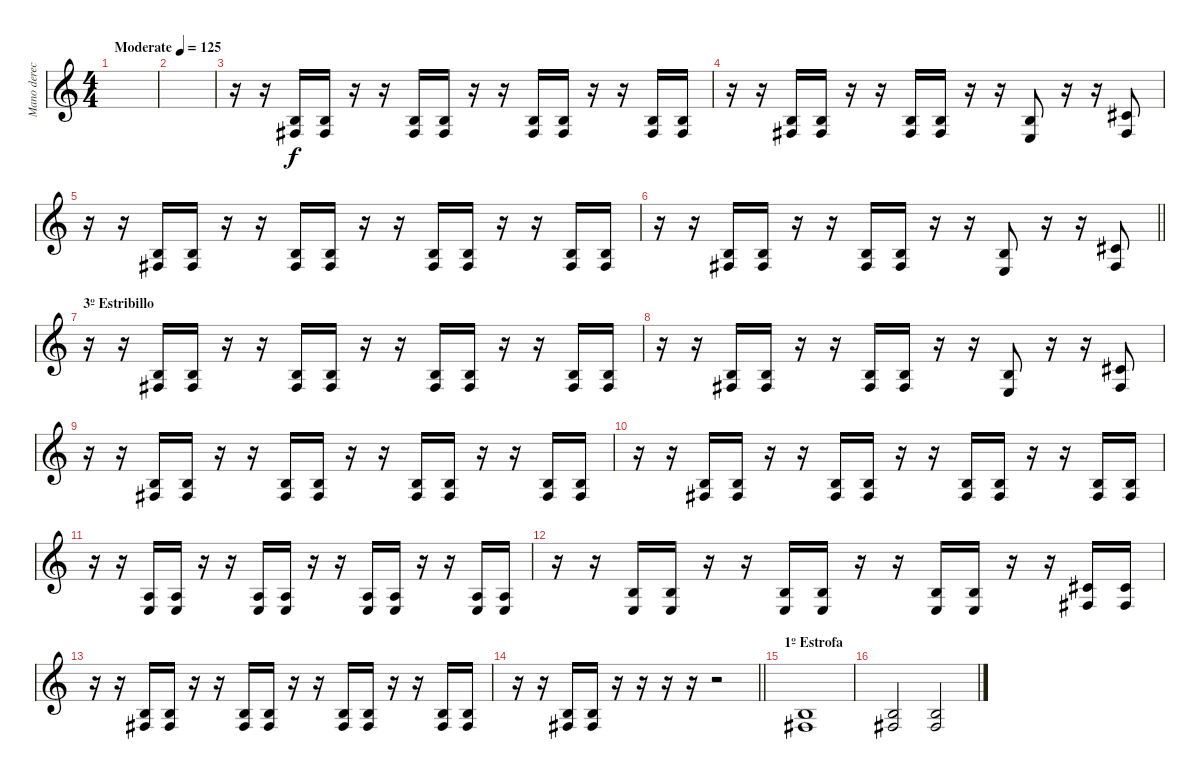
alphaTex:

\track ("Mano derecha" "Mano derec") {instrument brightacousticpiano}
\staff {score}
\tuning (E4 B3 G3 D3 A2 E2 B1) {hide}
\ts (4 4)
\tempo (125 "Moderate")
\clef g2
\ks c
|
|
r.16 r.16 (0.2 4.4).16 (0.2 4.4).16 r.16 r.16 (0.2 4.4).16 (0.2 4.4).16 r.16 r.16 (0.2 4.4).16 (0.2 4.4).16 r.16 r.16 (0.2 4.4).16 (0.2 4.4).16 |
r.16 r.16 (0.2 4.4).16 (0.2 4.4).16 r.16 r.16 (0.2 4.4).16 (0.2 4.4).16 r.16 r.16 (0.2 2.4).8 r.16 r.16 (2.2 4.4).8 |
r.16 r.16 (0.2 4.4).16 (0.2 4.4).16 r.16 r.16 (0.2 4.4).16 (0.2 4.4).16 r.16 r.16 (0.2 4.4).16 (0.2 4.4).16 r.16 r.16 (0.2 4.4).16 (0.2 4.4).16 |
\barLineRight lightlight
r.16 r.16 (0.2 4.4).16 (0.2 4.4).16 r.16 r.16 (0.2 4.4).16 (0.2 4.4).16 r.16 r.16 (0.2 2.4).8 r.16 r.16 (2.2 4.4).8 |
\section ("" "3º Estribillo")
r.16 r.16 (0.2 4.4).16 (0.2 4.4).16 r.16 r.16 (0.2 4.4).16 (0.2 4.4).16 r.16 r.16 (0.2 4.4).16 (0.2 4.4).16 r.16 r.16 (0.2 4.4).16 (0.2 4.4).16 |
r.16 r.16 (0.2 4.4).16 (0.2 4.4).16 r.16 r.16 (0.2 4.4).16 (0.2 4.4).16 r.16 r.16 (0.2 2.4).8 r.16 r.16 (2.2 4.4).8 |
r.16 r.16 (0.2 4.4).16 (0.2 4.4).16 r.16 r.16 (0.2 4.4).16 (0.2 4.4).16 r.16 r.16 (0.2 4.4).16 (0.2 4.4).16 r.16 r.16 (0.2 4.4).16 (0.2 4.4).16 |
r.16 r.16 (0.2 4.4).16 (0.2 4.4).16 r.16 r.16 (0.2 4.4).16 (0.2 4.4).16 r.16 r.16 (0.2 4.4).16 (0.2 4.4).16 r.16 r.16 (0.2 4.4).16 (0.2 4.4).16 |
r.16 r.16 (2.3 2.4).16 (2.3 2.4).16 r.16 r.16 (2.3 2.4).16 (2.3 2.4).16 r.16 r.16 (2.3 2.4).16 (2.3 2.4).16 r.16 r.16 (2.3 2.4).16 (2.3 2.4).16 |
r.16 r.16 (0.2 2.4).16 (0.2 2.4).16 r.16 r.16 (0.2 2.4).16 (0.2 2.4).16 r.16 r.16 (0.2 2.4).16 (0.2 2.4).16 r.16 r.16 (2.2 4.4).16 (2.2 4.4).16 |
r.16 r.16 (0.2 4.4).16 (0.2 4.4).16 r.16 r.16 (0.2 4.4).16 (0.2 4.4).16 r.16 r.16 (0.2 4.4).16 (0.2 4.4).16 r.16 r.16 (0.2 4.4).16 (0.2 4.4).16 |
\barLineRight lightlight
r.16 r.16 (0.2 4.4).16 (0.2 4.4).16 r.16 r.16 r.16 r.16 r.2 |
\section ("" "1º Estrofa")
(0.2 4.4).1 |
(0.2 4.4).2 (0.2 4.4).2
